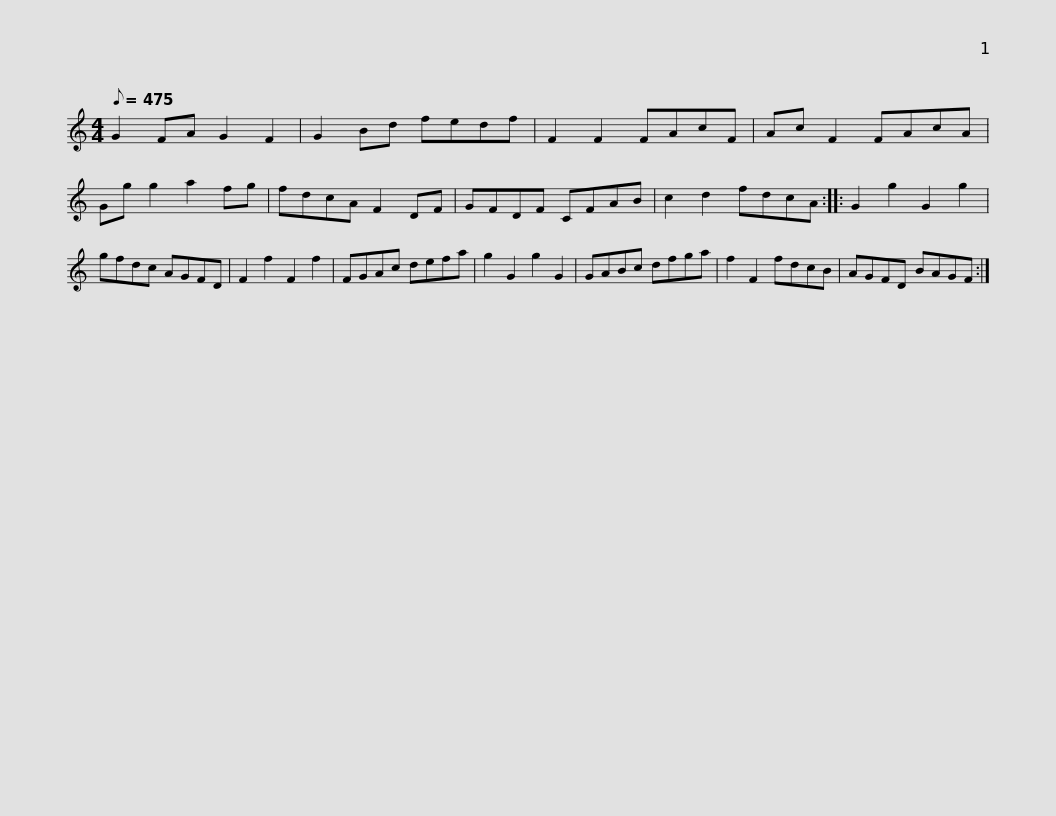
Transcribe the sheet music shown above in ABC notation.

X:1
L:1/8
Q:1/8=475
M:4/4
I:linebreak $
K:C
V:1 treble
V:1
 G2 FA G2 F2 | G2 Bd fedf | F2 F2 FAcF | Ac F2 FAcA | Gg g2 a2 fg | %5
 fdcA F2 DF |$ GFDF CFAB | c2 d2 fdcA :: G2 g2 G2 g2 | gfdc AGFD | %10
 F2 f2 F2 f2 | FGAc defa | g2 G2 g2 G2 |$ GABc dfga | f2 F2 fdcB | %15
 AGFD BAGF :| %16
